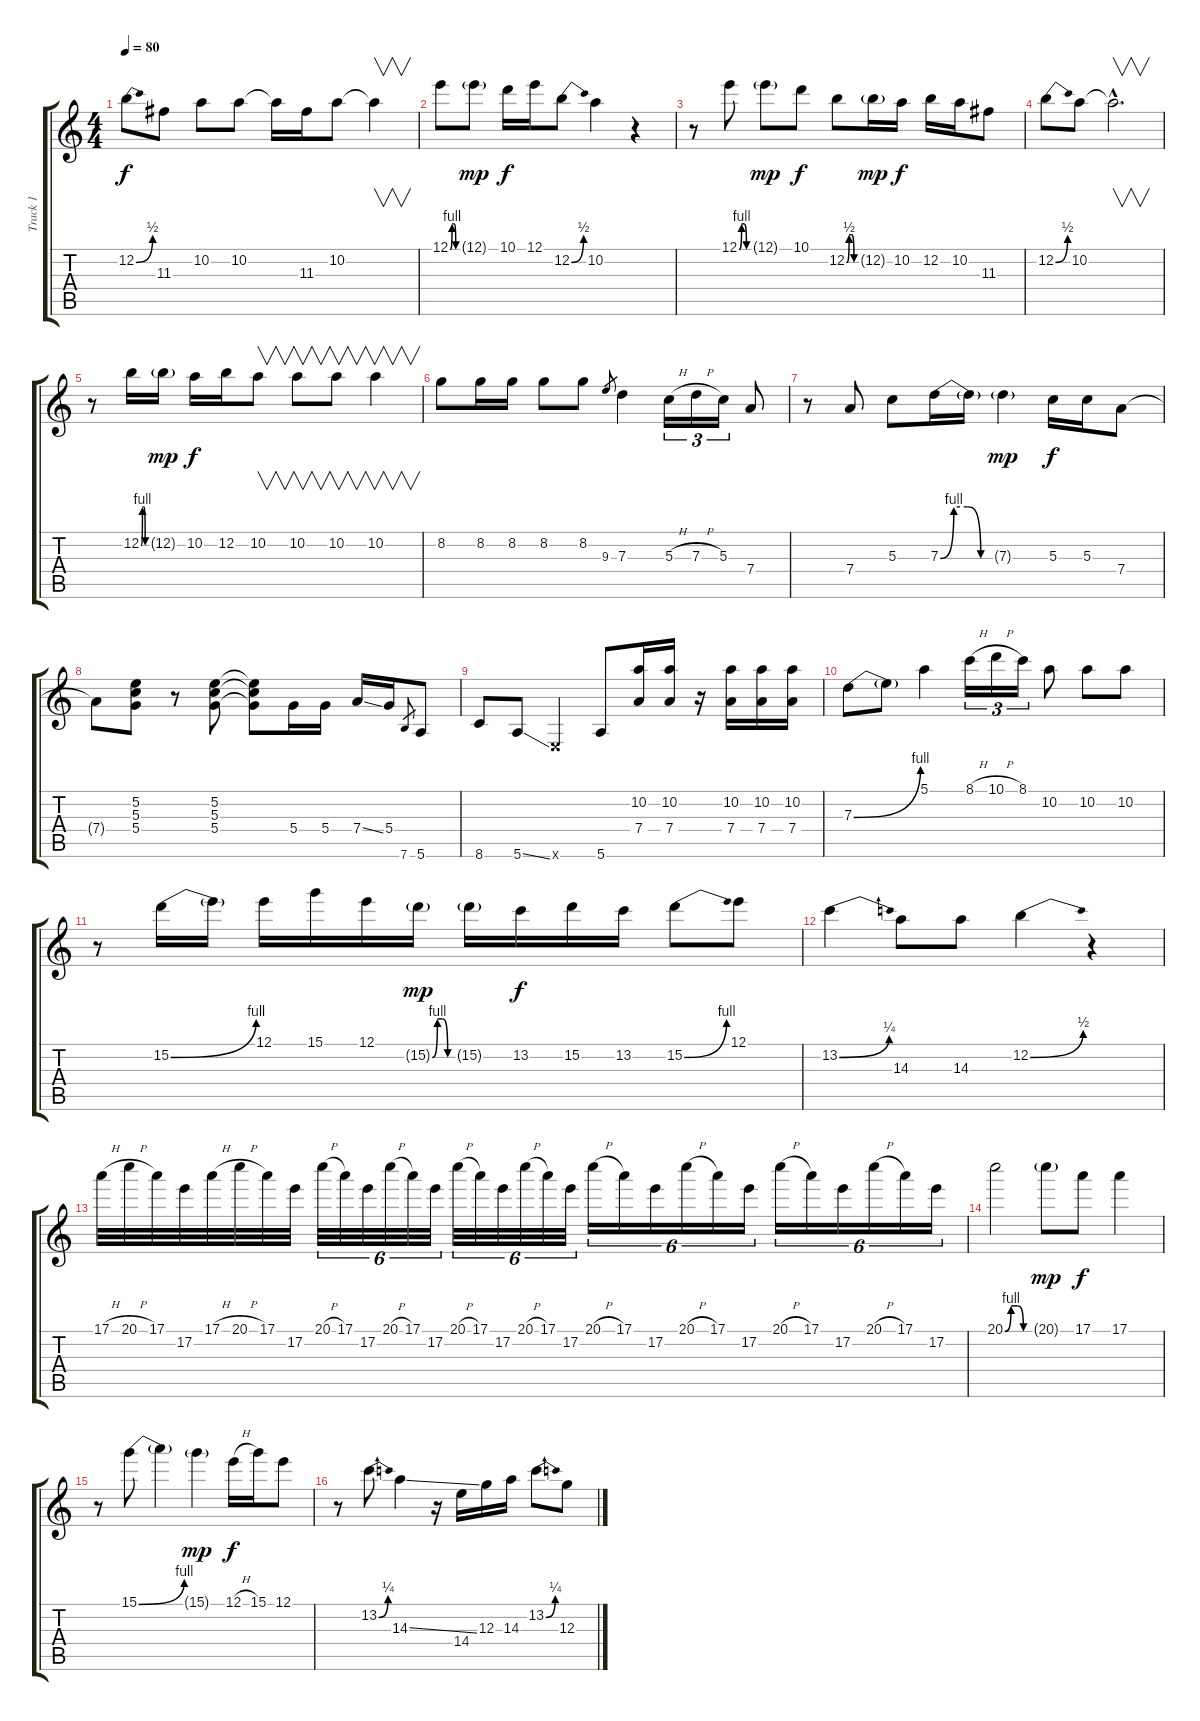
\track ("Track 1" "Track 1") {instrument electricguitarclean}
\staff {score tabs}
\tuning (E4 B3 G3 D3 A2 E2) {hide}
\ts (4 4)
\tempo 80
\clef g2
\ks c
12.2{be (bend 0 0 60 2)}.8{dy f} 11.3.8 10.2.8 10.2.8 10.2{t}.16 11.3.16 10.2.8 10.2{t}.4{v} |
12.1{be (custom 0 0 15 4 30 4 45 0 60 0)}.8 12.1{g}.8{dy mp} 10.1.16{dy f} 12.1.16 12.2{be (bend 0 0 60 2)}.8 10.2.4 r.4 |
r.8 12.1{be (custom 0 0 15 4 30 4 45 0 60 0)}.8 12.1{g}.8{dy mp} 10.1.8{dy f} 12.2{be (custom 0 0 15 2 30 2 45 0 60 0)}.8 12.2{g}.16{dy mp} 10.2.16{dy f} 12.2.16 10.2.16 11.3.8 |
12.2{be (bend 0 0 60 2)}.8 10.2.8 10.2{hac t}.2{v d} |
r.8 12.2{be (custom 0 0 15 4 30 4 45 0 60 0)}.16 12.2{g}.16{dy mp} 10.2.16{dy f} 12.2.16 10.2.8{v} 10.2.8{v} 10.2.8{v} 10.2.4{v} |
8.2.8 8.2.16 8.2.16 8.2.8 8.2.8 9.3.8{gr} 7.3.4 5.3{h}.16{tu (3 2)} 7.3{h}.16{tu (3 2)} 5.3.16{tu (3 2)} 7.4.8 |
r.8 7.4.8 5.3.8 7.3{be (custom 0 0 15 4 30 4 45 0 60 0)}.16 7.3{t}.16 7.3{g}.4{dy mp} 5.3.16{dy f} 5.3.16 7.4.8 |
7.4{t}.8 (5.2 5.3 5.4).8 r.8 (5.2 5.3 5.4).8 (5.2{t} 5.3{t} 5.4{t}).8 5.4.16 5.4.16 7.4{ss}.16 5.4.16 7.6.8{gr} 5.6.8 |
8.6.8 5.6{ss}.8 0.6{x}.4 5.6.8 (10.2 7.4).16 (10.2 7.4).16 r.16 (10.2 7.4).16 (10.2 7.4).16 (10.2 7.4).16 |
7.3{be (bend 0 0 60 4)}.8 7.3{t}.8 5.1.4 8.1{h}.16{tu (3 2)} 10.1{h}.16{tu (3 2)} 8.1.16{tu (3 2)} 10.2.8 10.2.8 10.2.8 |
r.8 15.2{be (bend 0 0 60 4)}.16 15.2{t}.16 12.1.16 15.1.16 12.1.16 15.2{be (custom 0 0 15 4 30 4 45 0 60 0) g}.16{dy mp} 15.2{g}.16 13.2.16{dy f} 15.2.16 13.2.16 15.2{be (bend 0 0 60 4)}.8 12.1.8 |
13.2{be (bend 0 0 60 1)}.4 14.3.8 14.3.8 12.2{be (bend 0 0 60 2)}.4 r.4 |
17.1{h}.32 20.1{h}.32 17.1.32 17.2.32 17.1{h}.32 20.1{h}.32 17.1.32 17.2.32 20.1{h}.32{tu (6 4)} 17.1.32{tu (6 4)} 17.2.32{tu (6 4)} 20.1{h}.32{tu (6 4)} 17.1.32{tu (6 4)} 17.2.32{tu (6 4)} 20.1{h}.32{tu (6 4)} 17.1.32{tu (6 4)} 17.2.32{tu (6 4)} 20.1{h}.32{tu (6 4)} 17.1.32{tu (6 4)} 17.2.32{tu (6 4)} 20.1{h}.16{tu (6 4)} 17.1.16{tu (6 4)} 17.2.16{tu (6 4)} 20.1{h}.16{tu (6 4)} 17.1.16{tu (6 4)} 17.2.16{tu (6 4)} 20.1{h}.16{tu (6 4)} 17.1.16{tu (6 4)} 17.2.16{tu (6 4)} 20.1{h}.16{tu (6 4)} 17.1.16{tu (6 4)} 17.2.16{tu (6 4)} |
20.1{be (custom 0 0 15 4 30 4 45 0 60 0)}.2 20.1{g}.8{dy mp} 17.1.8{dy f} 17.1.4 |
r.8 15.1{be (bend 0 0 60 4)}.8 15.1{t}.4 15.1{g}.4{dy mp} 12.1{h}.16{dy f} 15.1.16 12.1.8 |
r.8 13.2{be (bend 0 0 60 1)}.8 14.3{ss}.4 r.16 14.4.16 12.3.16 14.3.16 13.2{be (bend 0 0 60 1)}.8 12.3.8
